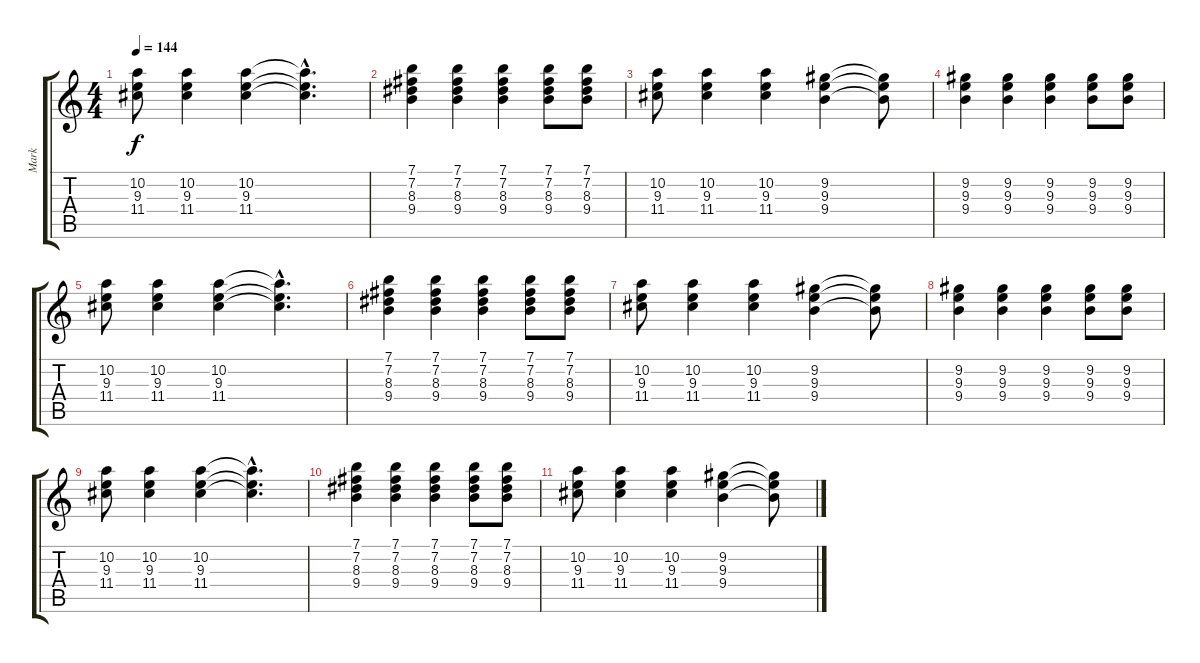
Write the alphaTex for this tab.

\track ("Mark" "Mark") {instrument distortionguitar}
\staff {score tabs}
\tuning (E4 B3 G3 D3 A2 E2) {hide}
\ts (4 4)
\tempo 144
\clef g2
\ks c
(10.2 9.3 11.4).8{dy f} (10.2 9.3 11.4).4 (10.2 9.3 11.4).4 (10.2{hac t} 9.3{hac t} 11.4{hac t}).4{d} |
(7.1 7.2 8.3 9.4).4 (7.1 7.2 8.3 9.4).4 (7.1 7.2 8.3 9.4).4 (7.1 7.2 8.3 9.4).8 (7.1 7.2 8.3 9.4).8 |
(10.2 9.3 11.4).8 (10.2 9.3 11.4).4 (10.2 9.3 11.4).4 (9.2 9.3 9.4).4 (9.2{t} 9.3{t} 9.4{t}).8 |
(9.2 9.3 9.4).4 (9.2 9.3 9.4).4 (9.2 9.3 9.4).4 (9.2 9.3 9.4).8 (9.2 9.3 9.4).8 |
(10.2 9.3 11.4).8 (10.2 9.3 11.4).4 (10.2 9.3 11.4).4 (10.2{hac t} 9.3{hac t} 11.4{hac t}).4{d} |
(7.1 7.2 8.3 9.4).4 (7.1 7.2 8.3 9.4).4 (7.1 7.2 8.3 9.4).4 (7.1 7.2 8.3 9.4).8 (7.1 7.2 8.3 9.4).8 |
(10.2 9.3 11.4).8 (10.2 9.3 11.4).4 (10.2 9.3 11.4).4 (9.2 9.3 9.4).4 (9.2{t} 9.3{t} 9.4{t}).8 |
(9.2 9.3 9.4).4 (9.2 9.3 9.4).4 (9.2 9.3 9.4).4 (9.2 9.3 9.4).8 (9.2 9.3 9.4).8 |
(10.2 9.3 11.4).8 (10.2 9.3 11.4).4 (10.2 9.3 11.4).4 (10.2{hac t} 9.3{hac t} 11.4{hac t}).4{d} |
(7.1 7.2 8.3 9.4).4 (7.1 7.2 8.3 9.4).4 (7.1 7.2 8.3 9.4).4 (7.1 7.2 8.3 9.4).8 (7.1 7.2 8.3 9.4).8 |
(10.2 9.3 11.4).8 (10.2 9.3 11.4).4 (10.2 9.3 11.4).4 (9.2 9.3 9.4).4 (9.2{t} 9.3{t} 9.4{t}).8
